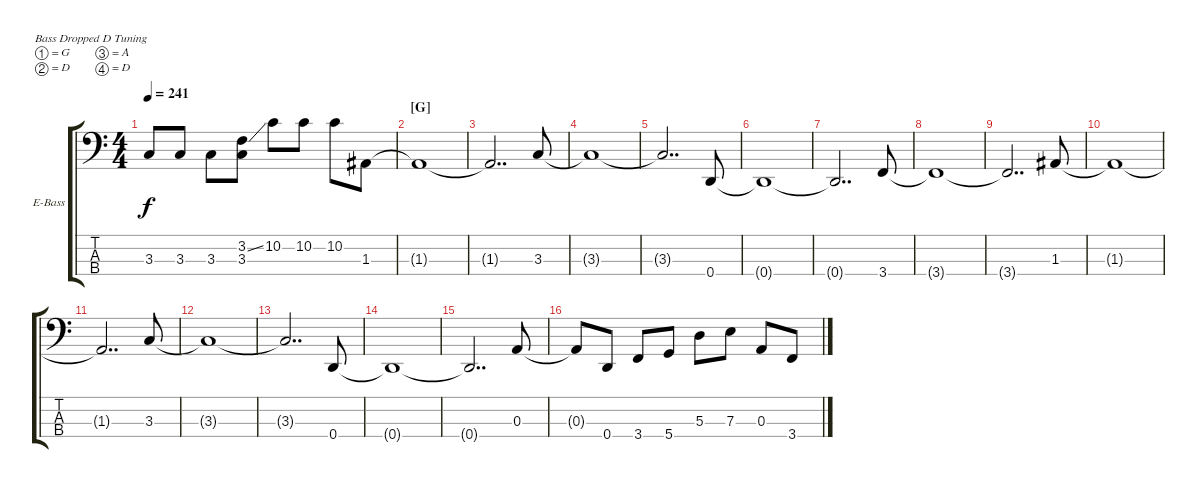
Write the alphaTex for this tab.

\defaultSystemsLayout 4
\bracketExtendMode groupsimilarinstruments
\firstSystemTrackNameOrientation horizontal
\otherSystemsTrackNameOrientation horizontal
\track ("Electric Bass (Pick)" "E-Bass") {instrument electricbassfinger}
\staff {score tabs}
\tuning (G2 D2 A1 D1)
\ts (4 4)
\tempo 241
\clef f4
\ks c
3.3.8{dy f} 3.3.8 3.3.8 (3.3 3.2{ss}).8 10.2.8 10.2.8 10.2.8 1.3.8 |
\section ("G" "")
1.3{t}.1 |
1.3{t}.2{dd} 3.3.8 |
3.3{t}.1 |
3.3{t}.2{dd} 0.4.8 |
0.4{t}.1 |
0.4{t}.2{dd} 3.4.8 |
3.4{t}.1 |
3.4{t}.2{dd} 1.3.8 |
1.3{t}.1 |
1.3{t}.2{dd} 3.3.8 |
3.3{t}.1 |
3.3{t}.2{dd} 0.4.8 |
0.4{t}.1 |
0.4{t}.2{dd} 0.3.8 |
0.3{t}.8 0.4.8 3.4.8 5.4.8 5.3.8 7.3.8 0.3.8 3.4.8
